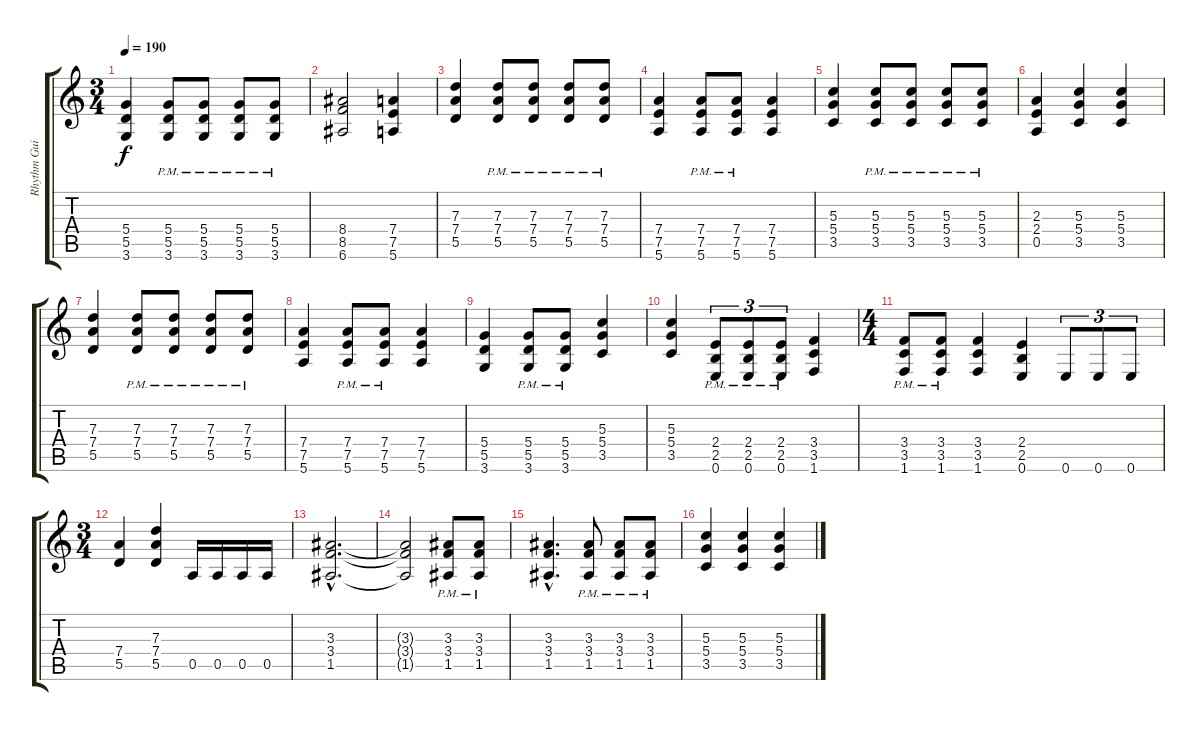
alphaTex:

\track ("Rhythm Guitar" "Rhythm Gui") {instrument distortionguitar}
\staff {score tabs}
\tuning (E4 B3 G3 D3 A2 E2) {hide}
\ts (3 4)
\tempo 190
\clef g2
\ks c
(5.4 5.5 3.6).4{dy f} (5.4{pm} 5.5{pm} 3.6{pm}).8 (5.4{pm} 5.5{pm} 3.6{pm}).8 (5.4{pm} 5.5{pm} 3.6{pm}).8 (5.4{pm} 5.5{pm} 3.6{pm}).8 |
(8.4 8.5 6.6).2 (7.4 7.5 5.6).4 |
(7.3 7.4 5.5).4 (7.3{pm} 7.4{pm} 5.5{pm}).8 (7.3{pm} 7.4{pm} 5.5{pm}).8 (7.3{pm} 7.4{pm} 5.5{pm}).8 (7.3{pm} 7.4{pm} 5.5{pm}).8 |
(7.4 7.5 5.6).4 (7.4{pm} 7.5{pm} 5.6{pm}).8 (7.4{pm} 7.5{pm} 5.6{pm}).8 (7.4 7.5 5.6).4 |
(5.3 5.4 3.5).4 (5.3{pm} 5.4{pm} 3.5{pm}).8 (5.3{pm} 5.4{pm} 3.5{pm}).8 (5.3{pm} 5.4{pm} 3.5{pm}).8 (5.3{pm} 5.4{pm} 3.5{pm}).8 |
(2.3 2.4 0.5).4 (5.3 5.4 3.5).4 (5.3 5.4 3.5).4 |
(7.3 7.4 5.5).4 (7.3{pm} 7.4{pm} 5.5{pm}).8 (7.3{pm} 7.4{pm} 5.5{pm}).8 (7.3{pm} 7.4{pm} 5.5{pm}).8 (7.3{pm} 7.4{pm} 5.5{pm}).8 |
(7.4 7.5 5.6).4 (7.4{pm} 7.5{pm} 5.6{pm}).8 (7.4{pm} 7.5{pm} 5.6{pm}).8 (7.4 7.5 5.6).4 |
(5.4 5.5 3.6).4 (5.4{pm} 5.5{pm} 3.6{pm}).8 (5.4{pm} 5.5{pm} 3.6{pm}).8 (5.3 5.4 3.5).4 |
(5.3 5.4 3.5).4 (2.4{pm} 2.5{pm} 0.6{pm}).8{tu (3 2)} (2.4{pm} 2.5{pm} 0.6{pm}).8{tu (3 2)} (2.4{pm} 2.5{pm} 0.6{pm}).8{tu (3 2)} (3.4 3.5 1.6).4 |
\ts (4 4)
(3.4{pm} 3.5{pm} 1.6{pm}).8 (3.4{pm} 3.5{pm} 1.6{pm}).8 (3.4 3.5 1.6).4 (2.4 2.5 0.6).4 0.6.8{tu (3 2)} 0.6.8{tu (3 2)} 0.6.8{tu (3 2)} |
\ts (3 4)
(7.4 5.5).4 (7.3 7.4 5.5).4 0.5.16 0.5.16 0.5.16 0.5.16 |
(3.3{hac} 3.4{hac} 1.5{hac}).2{d} |
(3.3{t} 3.4{t} 1.5{t}).2 (3.3{pm} 3.4{pm} 1.5{pm}).8 (3.3{pm} 3.4{pm} 1.5{pm}).8 |
(3.3{hac} 3.4{hac} 1.5{hac}).4{d} (3.3{pm} 3.4{pm} 1.5{pm}).8 (3.3{pm} 3.4{pm} 1.5{pm}).8 (3.3{pm} 3.4{pm} 1.5{pm}).8 |
(5.3 5.4 3.5).4 (5.3 5.4 3.5).4 (5.3 5.4 3.5).4
